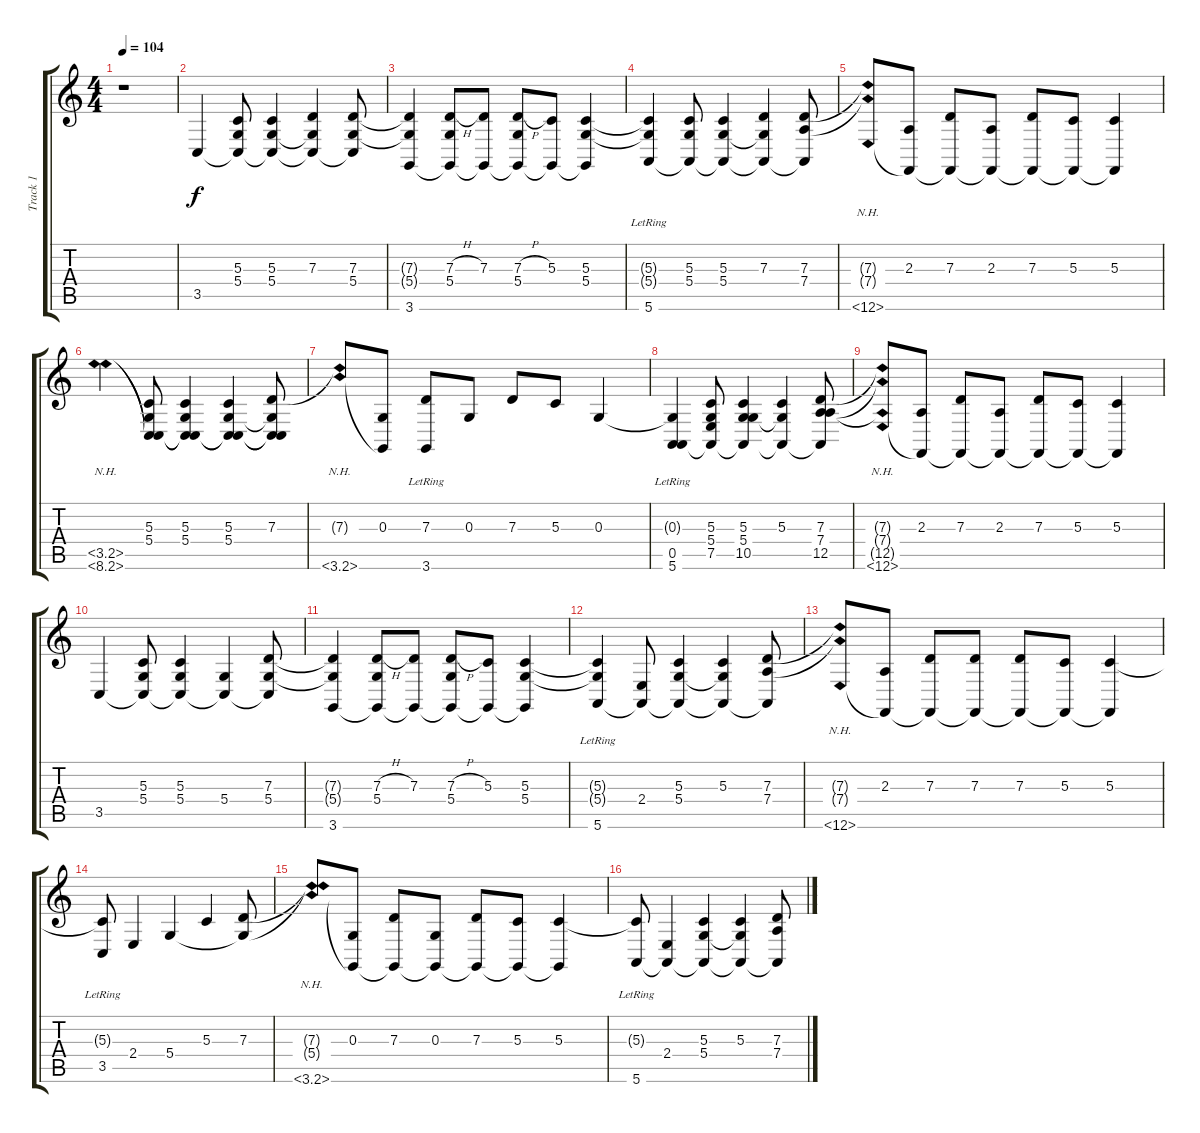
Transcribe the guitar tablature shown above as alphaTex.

\track ("Track 1" "Track 1") {instrument acousticgrandpiano}
\staff {score tabs}
\tuning (E4 B3 G3 D3 A2 E2) {hide}
\ts (4 4)
\tempo 104
\clef g2
\ks c
r.1{dy f instrument acousticgrandpiano} |
3.5.4 (5.3 5.4 3.5{t}).8 (5.3 5.4 3.5{t}).4 (7.3 5.4{t} 3.5{t}).4 (7.3 5.4 3.5{t}).8 |
(7.3{t} 5.4{t} 3.6).4 (7.3{h} 5.4 3.6{t}).8 (7.3 3.6{t}).8 (7.3{h} 5.4 3.6{t}).8 (5.3 3.6{t}).8 (5.3 5.4 3.6{t}).4 |
(5.3{t} 5.4{t} 5.6{lr}).4 (5.3 5.4 5.6{t}).8 (5.3 5.4 5.6{t}).4 (7.3 5.4{t} 5.6{t}).4 (7.3 7.4 5.6{t}).8 |
(7.3{nh t} 7.4{nh t} 1.6{nh}).8 (2.3 1.6{t}).8 (7.3 1.6{t}).8 (2.3 1.6{t}).8 (7.3 1.6{t}).8 (5.3 1.6{t}).8 (5.3 1.6{t}).4 |
(3.5{nh} 8.6{nh}).4 (5.3 5.4 3.5{t} 8.6{t}).8 (5.3 5.4 3.5{t} 8.6{t}).4 (5.3 5.4 3.5{t} 8.6{t}).4 (7.3 5.4{t} 3.5{t} 8.6{t}).8 |
(7.3{nh t} 3.6{nh}).8 (0.3 3.6{t}).8 (7.3 3.6{lr}).8 0.3.8 7.3.8 5.3.8 0.3.4 |
(0.3{t} 0.5{lr} 5.6).4 (5.3 5.4 7.5 5.6{t}).8 (5.3 5.4 10.5 5.6{t}).4 (5.3 10.5{t} 5.6{t}).4 (7.3 7.4 12.5 5.6{t}).8 |
(7.3{nh t} 7.4{nh t} 12.5{nh t} 1.6{nh}).8 (2.3 1.6{t}).8 (7.3 1.6{t}).8 (2.3 1.6{t}).8 (7.3 1.6{t}).8 (5.3 1.6{t}).8 (5.3 1.6{t}).4 |
3.5.4 (5.3 5.4 3.5{t}).8 (5.3 5.4 3.5{t}).4 (5.4 3.5{t}).4 (7.3 5.4 3.5{t}).8 |
(7.3{t} 5.4{t} 3.6).4 (7.3{h} 5.4 3.6{t}).8 (7.3 3.6{t}).8 (7.3{h} 5.4 3.6{t}).8 (5.3 3.6{t}).8 (5.3 5.4 3.6{t}).4 |
(5.3{t} 5.4{t} 5.6{lr}).4 (2.4 5.6{t}).8 (5.3 5.4 5.6{t}).4 (5.3 5.4{t} 5.6{t}).4 (7.3 7.4 5.6{t}).8 |
(7.3{nh t} 7.4{nh t} 1.6{nh}).8 (2.3 1.6{t}).8 (7.3 1.6{t}).8 (7.3 1.6{t}).8 (7.3 1.6{t}).8 (5.3 1.6{t}).8 (5.3 1.6{t}).4 |
(5.3{t} 3.5{lr}).8 2.4.4 5.4.4 5.3.4 (7.3 5.4{t}).8 |
(7.3{nh t} 5.4{nh t} 3.6{nh}).8 (0.3 3.6{t}).8 (7.3 3.6{t}).8 (0.3 3.6{t}).8 (7.3 3.6{t}).8 (5.3 3.6{t}).8 (5.3 3.6{t}).4 |
(5.3{t} 5.6{lr}).8 (2.4 5.6{t}).4 (5.3 5.4 5.6{t}).4 (5.3 5.4{t} 5.6{t}).4 (7.3 7.4 5.6{t}).8
